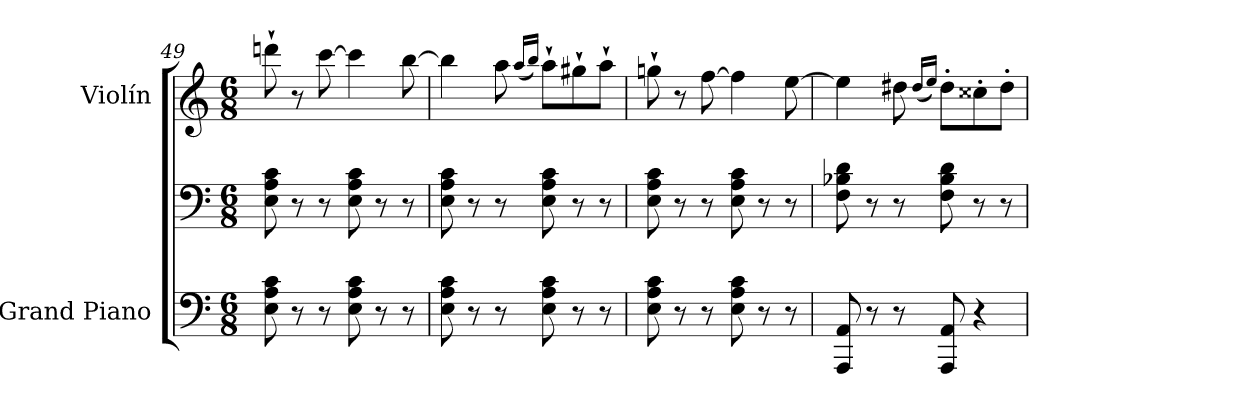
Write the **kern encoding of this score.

**kern	**kern	**kern
*part2	*part2	*part1
*staff3	*staff2	*staff1
*I"Grand Piano	*	*I"Violín
*I'Pno.	*	*I'Vln.
*clefF4	*clefF4	*clefG2
*k[]	*k[]	*k[]
*M6/8	*M6/8	*M6/8
=49	=49	=49
8E\ 8A\ 8c\	8E\ 8A\ 8c\	8dddn`\
8r	8r	8r
8r	8r	[8ccc\
8E\ 8A\ 8c\	8E\ 8A\ 8c\	4ccc\]
8r	8r	.
8r	8r	[8bb\
=50	=50	=50
8E\ 8A\ 8c\	8E\ 8A\ 8c\	4bb\]
8r	8r	.
8r	8r	8aa\
.	.	(16qaa/LL
.	.	16qbb/JJ)
8E\ 8A\ 8c\	8E\ 8A\ 8c\	8aa`\L
8r	8r	8gg#X`\
8r	8r	8aa`\J
=51	=51	=51
8E\ 8A\ 8c\	8E\ 8A\ 8c\	8ggn`\
8r	8r	8r
8r	8r	[8ff\
8E\ 8A\ 8c\	8E\ 8A\ 8c\	4ff\]
8r	8r	.
8r	8r	[8ee\
!!LO:LB:g=z
=52	=52	=52
8AAA/ 8AA/	8F\ 8B-X\ 8d\	4ee\]
8r	8r	.
8r	8r	8dd#X\
.	.	(16qdd#/LL
.	.	16qee/JJ)
8AAA/ 8AA/	8F\ 8B-\ 8d\	8dd#'\L
4r	8r	8cc##X'\
.	8r	8dd#'\J
=	=	=
*-	*-	*-
